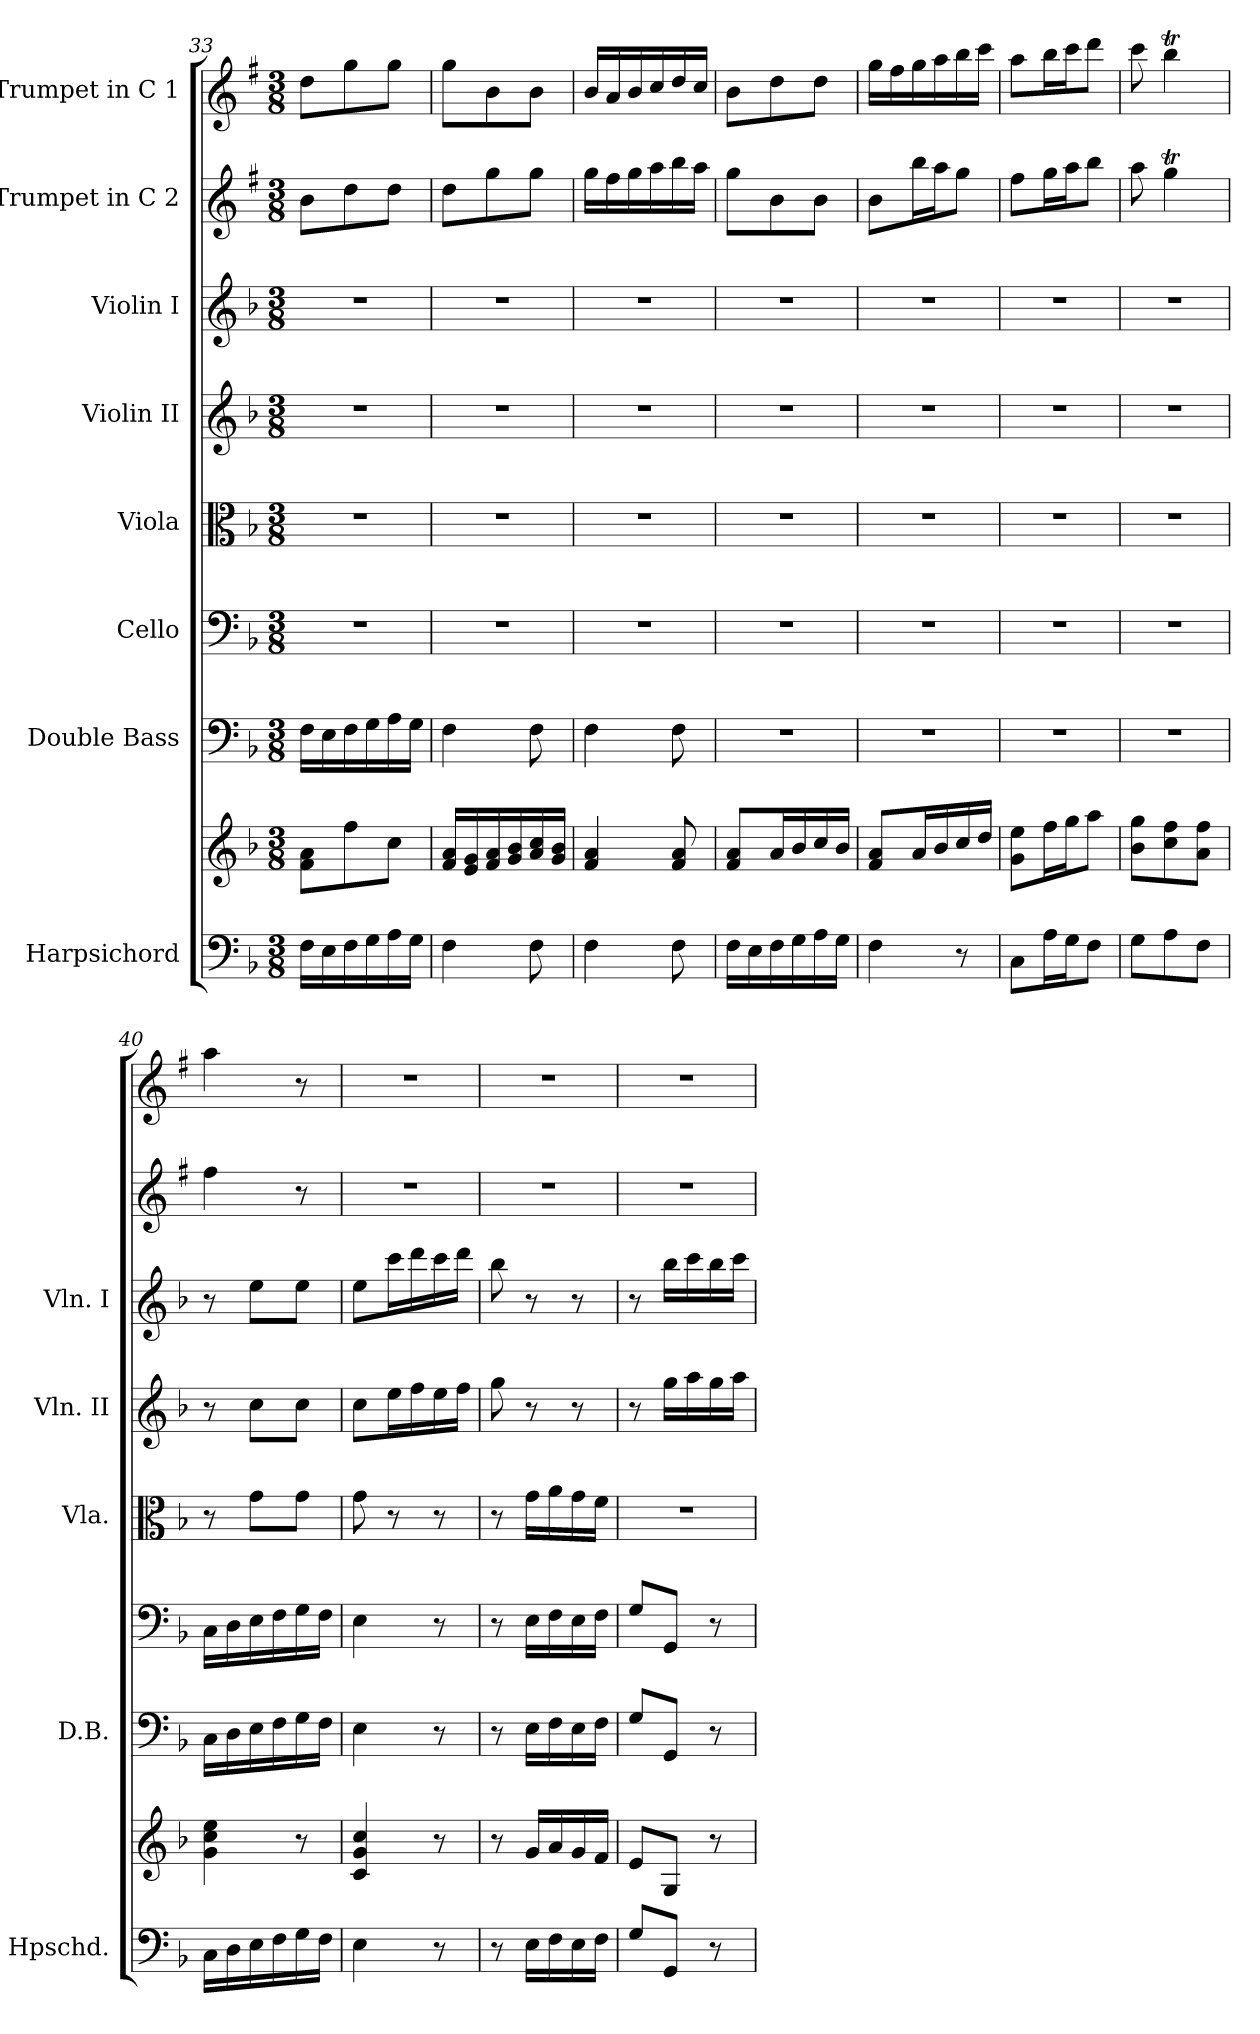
**kern	**kern	**kern	**kern	**kern	**kern	**kern	**kern	**kern
*part8	*part8	*part7	*part6	*part5	*part4	*part3	*part2	*part1
*staff9	*staff8	*staff7	*staff6	*staff5	*staff4	*staff3	*staff2	*staff1
*I"Harpsichord	*	*I"Double Bass	*I"Cello	*I"Viola	*I"Violin II	*I"Violin I	*I"Trumpet in C 2	*I"Trumpet in C 1
*I'Hpschd.	*	*I'D.B.	*	*I'Vla.	*I'Vln. II	*I'Vln. I	*	*
*clefF4	*clefG2	*clefF4	*clefF4	*clefC3	*clefG2	*clefG2	*clefG2	*clefG2
*	*	*ITrd7c12	*	*	*	*	*ITrd1c2	*ITrd1c2
*k[b-]	*k[b-]	*k[b-]	*k[b-]	*k[b-]	*k[b-]	*k[b-]	*k[b-]	*k[b-]
*F:	*F:	*F:	*F:	*F:	*F:	*F:	*F:	*F:
*M3/8	*M3/8	*M3/8	*M3/8	*M3/8	*M3/8	*M3/8	*M3/8	*M3/8
=33	=33	=33	=33	=33	=33	=33	=33	=33
16F\LL	8f\ 8a\L	16FF\LL	4.r	4.r	4.r	4.r	8a\L	8cc\L
16E\	.	16EE\	.	.	.	.	.	.
16F\	8ff\	16FF\	.	.	.	.	8cc\	8ff\
16G\	.	16GG\	.	.	.	.	.	.
16A\	8cc\J	16AA\	.	.	.	.	8cc\J	8ff\J
16G\JJ	.	16GG\JJ	.	.	.	.	.	.
=34	=34	=34	=34	=34	=34	=34	=34	=34
4F\	16f/ 16a/LL	4FF\	4.r	4.r	4.r	4.r	8cc\L	8ff\L
.	16e/ 16g/	.	.	.	.	.	.	.
.	16f/ 16a/	.	.	.	.	.	8ff\	8a\
.	16g/ 16b-/	.	.	.	.	.	.	.
8F\	16a/ 16cc/	8FF\	.	.	.	.	8ff\J	8a\J
.	16g/ 16b-/JJ	.	.	.	.	.	.	.
!!LO:PB:g=z
=35	=35	=35	=35	=35	=35	=35	=35	=35
4F\	4f/ 4a/	4FF\	4.r	4.r	4.r	4.r	16ff\LL	16a/LL
.	.	.	.	.	.	.	16ee\	16g/
.	.	.	.	.	.	.	16ff\	16a/
.	.	.	.	.	.	.	16gg\	16b-/
8F\	8f/ 8a/	8FF\	.	.	.	.	16aa\	16cc/
.	.	.	.	.	.	.	16gg\JJ	16b-/JJ
!!LO:PB:g=z
=36	=36	=36	=36	=36	=36	=36	=36	=36
16F\LL	8f/ 8a/L	4.r	4.r	4.r	4.r	4.r	8ff\L	8a\L
16E\	.	.	.	.	.	.	.	.
16F\	16a/L	.	.	.	.	.	8a\	8cc\
16G\	16b-/	.	.	.	.	.	.	.
16A\	16cc/	.	.	.	.	.	8a\J	8cc\J
16G\JJ	16b-/JJ	.	.	.	.	.	.	.
=37	=37	=37	=37	=37	=37	=37	=37	=37
4F\	8f/ 8a/L	4.r	4.r	4.r	4.r	4.r	8a\L	16ff\LL
.	.	.	.	.	.	.	.	16ee\
.	16a/L	.	.	.	.	.	16aa\L	16ff\
.	16b-/	.	.	.	.	.	16gg\J	16gg\
8r	16cc/	.	.	.	.	.	8ff\J	16aa\
.	16dd/JJ	.	.	.	.	.	.	16bb-\JJ
=38	=38	=38	=38	=38	=38	=38	=38	=38
8C\L	8g\ 8ee\L	4.r	4.r	4.r	4.r	4.r	8ee\L	8gg\L
16A\L	16ff\L	.	.	.	.	.	16ff\L	16aa\L
16G\J	16gg\J	.	.	.	.	.	16gg\J	16bb-\J
8F\J	8aa\J	.	.	.	.	.	8aa\J	8ccc\J
=39	=39	=39	=39	=39	=39	=39	=39	=39
8G\L	8b-\ 8gg\L	4.r	4.r	4.r	4.r	4.r	8gg\	8bb-\
8A\	8cc\ 8ff\	.	.	.	.	.	4ffT\	4aat\
8F\J	8a\ 8ff\J	.	.	.	.	.	.	.
=40	=40	=40	=40	=40	=40	=40	=40	=40
16C\LL	4g\ 4cc\ 4ee\	16CC\LL	16C\LL	8r	8r	8r	4ee\	4gg\
16D\	.	16DD\	16D\	.	.	.	.	.
16E\	.	16EE\	16E\	8g\L	8cc\L	8ee\L	.	.
16F\	.	16FF\	16F\	.	.	.	.	.
16G\	8r	16GG\	16G\	8g\J	8cc\J	8ee\J	8r	8r
16F\JJ	.	16FF\JJ	16F\JJ	.	.	.	.	.
!!LO:PB:g=z
=41	=41	=41	=41	=41	=41	=41	=41	=41
4E\	4c/ 4g/ 4cc/	4EE\	4E\	8g\	8cc\L	8ee\L	4.r	4.r
.	.	.	.	8r	16ee\L	16ccc\L	.	.
.	.	.	.	.	16ff\	16ddd\	.	.
8r	8r	8r	8r	8r	16ee\	16ccc\	.	.
.	.	.	.	.	16ff\JJ	16ddd\JJ	.	.
=42	=42	=42	=42	=42	=42	=42	=42	=42
8r	8r	8r	8r	8r	8gg\	8bb-\	4.r	4.r
16E\LL	16g/LL	16EE\LL	16E\LL	16g\LL	8r	8r	.	.
16F\	16a/	16FF\	16F\	16a\	.	.	.	.
16E\	16g/	16EE\	16E\	16g\	8r	8r	.	.
16F\JJ	16f/JJ	16FF\JJ	16F\JJ	16f\JJ	.	.	.	.
!!LO:PB:g=z
=43	=43	=43	=43	=43	=43	=43	=43	=43
8G/L	8e/L	8GG/L	8G/L	4.r	8r	8r	4.r	4.r
8GG/J	8G/J	8GGG/J	8GG/J	.	16gg\LL	16bb-\LL	.	.
.	.	.	.	.	16aa\	16ccc\	.	.
8r	8r	8r	8r	.	16gg\	16bb-\	.	.
.	.	.	.	.	16aa\JJ	16ccc\JJ	.	.
=	=	=	=	=	=	=	=	=
*-	*-	*-	*-	*-	*-	*-	*-	*-
